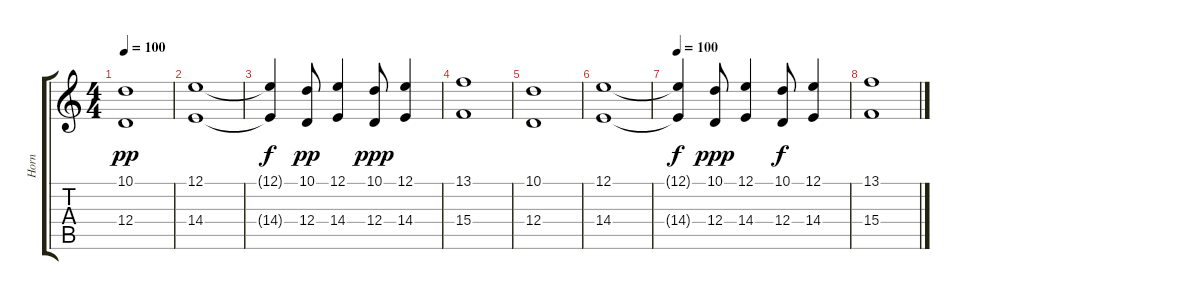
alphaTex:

\track ("Horn" "Horn") {instrument frenchhorn}
\staff {score tabs}
\tuning (E4 B3 G3 D3 A2 E2) {hide}
\ts (4 4)
\tempo 100
\clef g2
\ks c
(10.1 12.4).1{dy pp} |
(12.1 14.4).1 |
(12.1{t} 14.4{t}).4{dy f} (10.1 12.4).8{dy pp} (12.1 14.4).4 (10.1 12.4).8{dy ppp} (12.1 14.4).4 |
(13.1 15.4).1 |
(10.1 12.4).1 |
(12.1 14.4).1 |
\tempo 100
(12.1{t} 14.4{t}).4{dy f} (10.1 12.4).8{dy ppp} (12.1 14.4).4 (10.1 12.4).8{dy f} (12.1 14.4).4 |
(13.1 15.4).1
